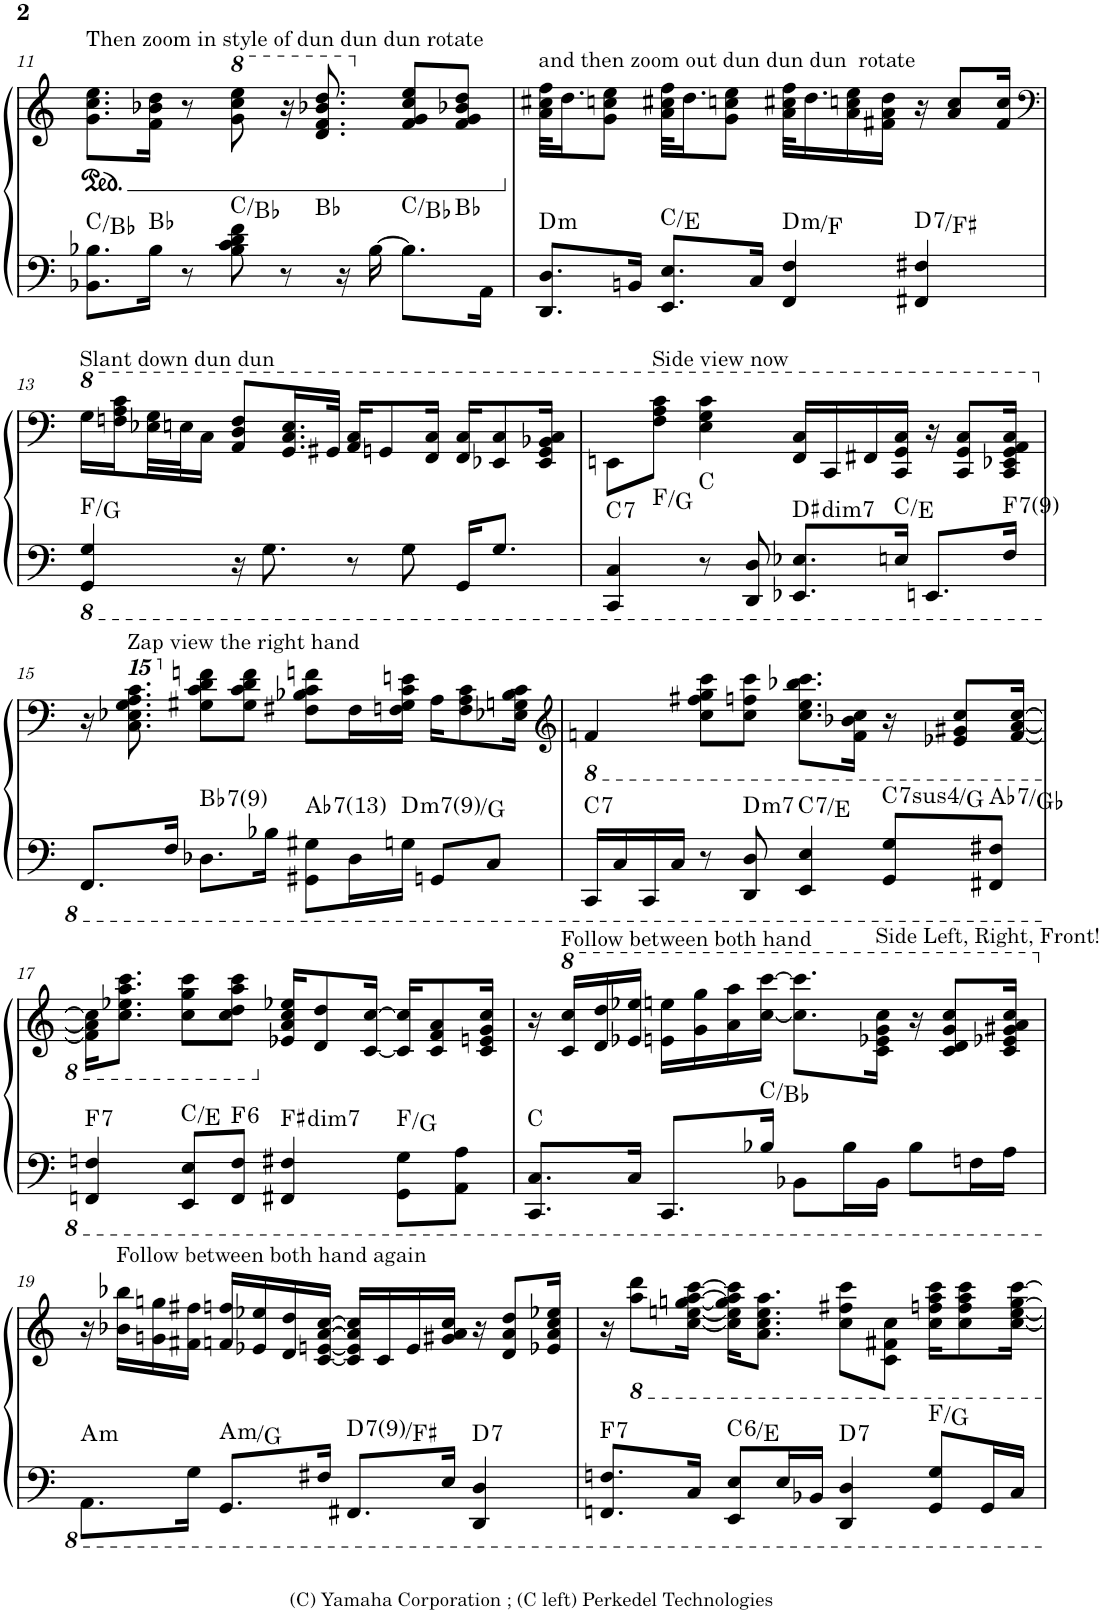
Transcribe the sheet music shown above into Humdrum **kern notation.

**kern	**kern	**harte
*part1	*part1	*part1
*staff2	*staff1	*
*I"Grand Piano	*	*
*I'Pno.	*	*
!!LO:PB:g=z
*clefF4	*clefG2	*
*k[]	*k[]	*
*M4/4	*M4/4	*
*	*ped	*
=11	=11	=11
!	!LO:TX:a:t=Then zoom in style of dun dun dun rotate	!
8.BB-X\ 8.B-X\L	8.g\ 8.cc\ 8.ee\L	C:maj/b7
16B-\Jk	16f\ 16b-X\ 16dd\Jk	Bb:maj
8r	8r	.
*	*8va	*
8B-\ 8c\ 8d\ 8f\	8gg\ 8ccc\ 8eee\	C:maj/b7
8r	16r	.
.	8.dd/ 8.ff/ 8.bb-X/ 8.ddd/	Bb:maj
16r	.	.
[16B-\	.	.
*	*X8va	*
8.B-\L]	8f/ 8g/ 8cc/ 8ee/L	C:maj/b7
.	8f/ 8g/ 8b-X/ 8dd/J	Bb:maj
16AA\Jk	.	.
=12	=12	=12
*	*Xped	*
!	!LO:TX:a:t=and then zoom out dun dun dun  rotate	!LO:H:kt=m
8.DD/ 8.D/L	32a\ 32cc#X\ 32ff\KLL	D:min
.	16.dd\J	.
.	8g\ 8ccn\ 8ee\J	.
16BBn/Jk	.	.
8.EE/ 8.E/L	32a\ 32cc#X\ 32ff\KLL	C:maj/3
.	16.dd\J	.
.	8g\ 8ccn\ 8ee\J	.
16C/Jk	.	.
!	!	!LO:H:kt=m
4FF/ 4F/	32a\ 32cc#X\ 32ff\KLL	D:min/b3
.	16.dd\	.
.	16a\ 16ccn\ 16ee\	.
.	16f#X\ 16a\ 16dd\JJ	.
!	!	!LO:H:kt=7
4FF#X/ 4F#X/	16r	D:7/3
.	8a/ 8cc/L	.
.	16f#/ 16cc/Jk	.
!!LO:LB:g=z
=13	=13	=13
*	*clefF4	*
*	*8va	*
!	!LO:TX:a:t=Slant down dun dun	!
4GGG/ 4GG/	16g\LL	F:maj/2
.	16fn\ 16a\ 16cc\	.
.	32e-X\ 32g\L	.
.	32en\J	.
.	16c\JJ	.
16r	8A/ 8d/ 8f/L	.
8.GG\	.	.
.	16.G/ 16.c/ 16.e/L	.
.	32G#X/JJk	.
8r	16A/ 16c/KL	.
.	8Gn/	.
8GG\	.	.
.	16F/ 16c/Jk	.
16GGG/KL	16F/ 16c/KL	.
8.GG/J	8E-X/ 8c/	.
.	16E-/ 16G/ 16B-X/ 16c/Jk	.
=14	=14	=14
!	!	!LO:H:kt=7
4CCC/ 4CC/	8En\L	C:7
!	!LO:TX:a:t=Side view now	!
.	8f\ 8a\ 8cc\J	F:maj/2
8r	4e\ 4g\ 4cc\	C:maj
8DDD/ 8DD/	.	.
!	!	!LO:H:kt=dim7
8.EEE-X/ 8.EE-X/L	16F/ 16c/LL	D#:dim7
.	16C/	.
.	16F#X/	.
16EEn/Jk	16C/ 16G/ 16c/JJ	C:maj/3
8.EEEn/L	16r	.
.	8C/ 8G/ 8c/L	.
!	!	!LO:H:kt=7
16FF/Jk	16C/ 16E-X/ 16G/ 16A/ 16c/Jk	F:7(9)
!!LO:LB:g=z
=15	=15	=15
*	*X8va	*
8.FFF/L	16r	.
*	*15ma	*
!	!LO:TX:a:t=Zap view the right hand	!
.	8.cc\ 8.ee-X\ 8.gg\ 8.aa\ 8.ccc\	.
16FF/Jk	.	.
*	*X15ma	*
!	!	!LO:H:kt=7
8.DD-X\L	8G#X\ 8c\ 8d\ 8fn\L	Bb:7(9)
.	8G#\ 8c\ 8d\ 8f\J	.
16BB-X\Jk	.	.
!	!	!LO:H:kt=7
8GGG#X\ 8GG#X\L	8F#X\ 8B-X\ 8c\ 8fn\L	Ab:7(13)
16DD-\L	16F#\L	.
!	!	!LO:H:kt=m7
16GGn\JJ	16Fn\ 16G#\ 16c\ 16en\JJ	D:min7(9)/4
8GGGn/L	16A\KL	.
.	8F\ 8A\ 8c\	.
8CC/J	.	.
.	16E-X\ 16Gn\ 16B-\ 16c\Jk	.
=16	=16	=16
*	*clefG2	*
*	*8ba	*
!	!	!LO:H:kt=7
*	*^	*
16CCC/LL	4Fn/	2..ryy	C:7
16CC/	.	.	.
16CCC/	.	.	.
16CC/JJ	.	.	.
8r	8c\ 8f#X\ 8g\ 8cc\L	.	.
!	!	!	!LO:H:kt=m7
8DDD/ 8DD/	8c\ 8fn\ 8cc\J	.	D:min7
!	!	!	!LO:H:kt=7
4EEE/ 4EE/	8.c\ 8.e\ 8.b-X\ 8.cc\L	.	C:7/3
.	16F\ 16B-X\ 16c\Jk	.	.
!	!	!	!LO:H:kt=74
8GGG/ 8GG/L	16r	.	C:sus4(7)/5
.	8E-X/ 8G#X/ 8c/L	.	.
!	!	!	!LO:H:kt=7
8FFF#X/ 8FF#X/J	.	8ryy	Ab:7/b7
.	[16F/ [16A/ [16c/Jk	.	.
!!LO:LB:g=z
=17	=17	=17	=17
!	!	!	!LO:H:kt=7
*	*v	*v	*
4FFFn/ 4FFn/	16F\] 16A\] 16c\]KL	F:7
.	8.c\ 8.e-X\ 8.a\ 8.cc\J	.
8EEE/ 8EE/L	8c\ 8g\ 8cc\L	C:maj/3
!	!	!LO:H:kt=6
8FFF/ 8FF/J	8c\ 8d\ 8a\ 8cc\J	F:maj6
*	*X8ba	*
!	!	!LO:H:kt=dim7
4FFF#X/ 4FF#X/	16e-X/ 16a/ 16cc/ 16ee-X/KL	F#:dim7
.	8d/ 8dd/	.
.	[16c/ [16cc/Jk	.
8GGG\ 8GG\L	16c/] 16cc/]KL	F:maj/2
.	8c/ 8f/ 8a/	.
8AAA\ 8AA\J	.	.
.	16c/ 16en/ 16g/ 16cc/Jk	.
=18	=18	=18
8.CCC/ 8.CC/L	16r	C:maj
*	*8va	*
!	!LO:TX:a:t=Follow between both hand	!
.	16cc/ 16ccc/LL	.
.	16dd/ 16ddd/	.
16CC/Jk	16ee-X/ 16eee-X/JJ	.
8.CCC/L	16een\ 16eeen\LL	.
.	16gg\ 16ggg\	.
.	16aa\ 16aaa\	.
16BB-X/Jk	[16ccc\ [16cccc\JJ	C:maj/b7
8BBB-X\L	8.ccc\] 8.cccc\]L	.
16BB-\L	.	.
!	!LO:TX:a:t=Side Left, Right, Front!	!
16BBB-\JJ	16cc\ 16ee-X\ 16gg\ 16ccc\Jk	.
8BB-\L	16r	.
.	8cc/ 8dd/ 8gg/ 8ccc/L	.
16FFn\L	.	.
16AA\JJ	16cc/ 16ee-X/ 16gg#X/ 16aa/ 16ccc/Jk	.
!!LO:LB:g=z
=19	=19	=19
*	*X8va	*
!	!	!LO:H:kt=m
8.AAA\L	16r	A:min
!	!LO:TX:a:t=Follow between both hand again	!
.	16b-X\ 16bb-X\LL	.
.	16gn\ 16ggn\	.
16GG\Jk	16f#X\ 16ff#X\JJ	.
!	!	!LO:H:kt=m
8.GGG/L	16fn/ 16ffn/LL	A:min/b7
.	16e-X/ 16ee-X/	.
.	16d/ 16dd/	.
16FF#X/Jk	[16c/ [16en/ [16a/ [16cc/JJ	.
!	!	!LO:H:kt=7
8.FFF#X/L	16c/] 16e/] 16a/] 16cc/]LL	D:7(9)/3
.	16c/	.
.	16e/	.
16EE/Jk	16g#X/ 16a/ 16cc/JJ	.
!	!	!LO:H:kt=7
4DDD/ 4DD/	16r	D:7
.	8d/ 8a/ 8dd/L	.
.	16e-X/ 16a/ 16cc/ 16ee-X/Jk	.
=20	=20	=20
!	!	!LO:H:kt=7
8.FFFn/ 8.FFn/L	16r	F:7
.	8a\ 8dd\L	.
16CC/Jk	[16c\ [16en\ [16gn\ [16a\ [16cc\Jk	.
!	!	!LO:H:kt=6
8EEE/ 8EE/L	16c\] 16e\] 16g\] 16a\] 16cc\]KL	C:maj6/3
.	8.A\ 8.c\ 8.e\ 8.a\J	.
16EE/L	.	.
16BBB-X/JJ	.	.
!	!	!LO:H:kt=7
4DDD/ 4DD/	8c\ 8f#X\ 8cc\L	D:7
.	8C\ 8F#X\ 8c\J	.
8GGG/ 8GG/L	16c\ 16fn\ 16a\ 16cc\KL	F:maj/2
.	8c\ 8f\ 8a\ 8cc\	.
16GGG/L	.	.
16CC/JJ	[16c\ [16e\ [16g\ [16cc\Jk	.
=	=	=
*-	*-	*-
